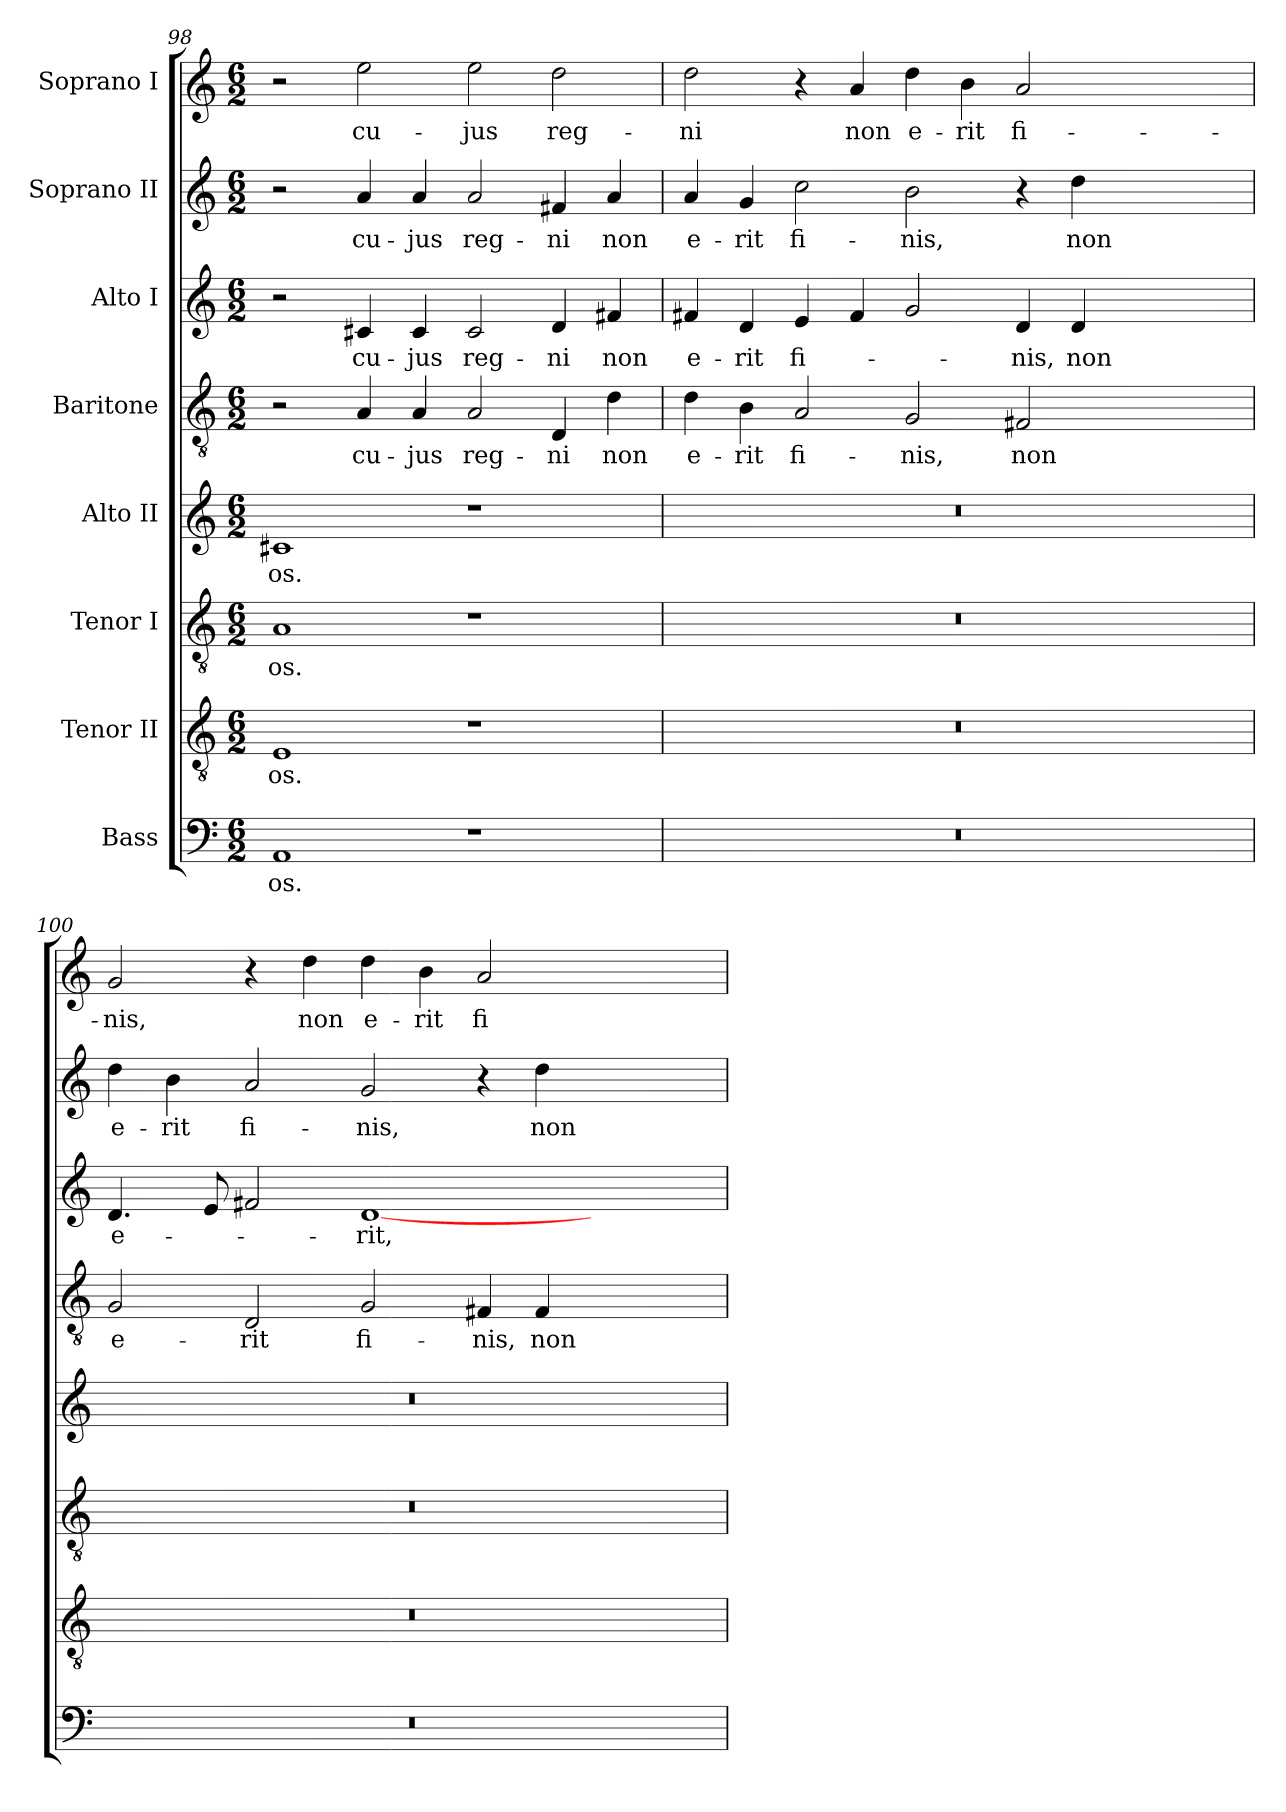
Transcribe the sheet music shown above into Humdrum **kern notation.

**kern	**text	**kern	**text	**kern	**text	**kern	**text	**kern	**text	**kern	**text	**kern	**text	**kern	**text
*part8	*part8	*part7	*part7	*part6	*part6	*part5	*part5	*part4	*part4	*part3	*part3	*part2	*part2	*part1	*part1
*staff8	*staff8	*staff7	*staff7	*staff6	*staff6	*staff5	*staff5	*staff4	*staff4	*staff3	*staff3	*staff2	*staff2	*staff1	*staff1
*I"Bass	*	*I"Tenor II	*	*I"Tenor I	*	*I"Alto II	*	*I"Baritone	*	*I"Alto I	*	*I"Soprano II	*	*I"Soprano I	*
*clefF4	*	*clefGv2	*	*clefGv2	*	*clefG2	*	*clefGv2	*	*clefG2	*	*clefG2	*	*clefG2	*
*ITrd7c12	*	*ITrd7c12	*	*ITrd7c12	*	*	*	*ITrd7c12	*	*	*	*	*	*	*
*k[]	*	*k[]	*	*k[]	*	*k[]	*	*k[]	*	*k[]	*	*k[]	*	*k[]	*
*C:	*	*C:	*	*C:	*	*C:	*	*C:	*	*C:	*	*C:	*	*C:	*
*M6/2	*	*M6/2	*	*M6/2	*	*M6/2	*	*M6/2	*	*M6/2	*	*M6/2	*	*M6/2	*
=98	=98	=98	=98	=98	=98	=98	=98	=98	=98	=98	=98	=98	=98	=98	=98
!	!LO:LY:b:color=#000000	!	!	!	!	!	!	!	!	!	!	!	!	!	!
!	!	!	!LO:LY:b:color=#000000	!	!	!	!	!	!	!	!	!	!	!	!
!	!	!	!	!	!LO:LY:b:color=#000000	!	!	!	!	!	!	!	!	!	!
!	!	!	!	!	!	!	!LO:LY:b:color=#000000	!	!	!	!	!	!	!	!
1AAAi	-os.	1EEi	-os.	1AAi	-os.	1c#Xi	-os.	2r	.	2r	.	2r	.	2r	.
!	!	!	!	!	!	!	!	!	!LO:LY:b:color=#000000	!	!	!	!	!	!
!	!	!	!	!	!	!	!	!	!	!	!LO:LY:b:color=#000000	!	!	!	!
!	!	!	!	!	!	!	!	!	!	!	!	!	!LO:LY:b:color=#000000	!	!
!	!	!	!	!	!	!	!	!	!	!	!	!	!	!	!LO:LY:b:color=#000000
.	.	.	.	.	.	.	.	4AAi/	cu-	4c#Xi/	cu-	4ai/	cu-	2eei\	cu-
!	!	!	!	!	!	!	!	!	!LO:LY:b:color=#000000	!	!	!	!	!	!
!	!	!	!	!	!	!	!	!	!	!	!LO:LY:b:color=#000000	!	!	!	!
!	!	!	!	!	!	!	!	!	!	!	!	!	!LO:LY:b:color=#000000	!	!
.	.	.	.	.	.	.	.	4AAi/	-jus	4c#i/	-jus	4ai/	-jus	.	.
!	!	!	!	!	!	!	!	!	!LO:LY:b:color=#000000	!	!	!	!	!	!
!	!	!	!	!	!	!	!	!	!	!	!LO:LY:b:color=#000000	!	!	!	!
!	!	!	!	!	!	!	!	!	!	!	!	!	!LO:LY:b:color=#000000	!	!
!	!	!	!	!	!	!	!	!	!	!	!	!	!	!	!LO:LY:b:color=#000000
1r	.	1r	.	1r	.	1r	.	2AAi/	reg-	2c#i/	reg-	2ai/	reg-	2eei\	-jus
!	!	!	!	!	!	!	!	!	!LO:LY:b:color=#000000	!	!	!	!	!	!
!	!	!	!	!	!	!	!	!	!	!	!LO:LY:b:color=#000000	!	!	!	!
!	!	!	!	!	!	!	!	!	!	!	!	!	!LO:LY:b:color=#000000	!	!
!	!	!	!	!	!	!	!	!	!	!	!	!	!	!	!LO:LY:b:color=#000000
.	.	.	.	.	.	.	.	4DDi/	-ni	4di/	-ni	4f#Xi/	-ni	2ddi\	reg-
!	!	!	!	!	!	!	!	!	!LO:LY:b:color=#000000	!	!	!	!	!	!
!	!	!	!	!	!	!	!	!	!	!	!LO:LY:b:color=#000000	!	!	!	!
!	!	!	!	!	!	!	!	!	!	!	!	!	!LO:LY:b:color=#000000	!	!
.	.	.	.	.	.	.	.	4Di\	non	4f#Xi/	non	4ai/	non	.	.
=99	=99	=99	=99	=99	=99	=99	=99	=99	=99	=99	=99	=99	=99	=99	=99
!LO:N:vis=1	!	!LO:N:vis=1	!	!LO:N:vis=1	!	!LO:N:vis=1	!	!	!	!	!	!	!	!	!
!	!	!	!	!	!	!	!	!	!LO:LY:b:color=#000000	!	!	!	!	!	!
!	!	!	!	!	!	!	!	!	!	!	!LO:LY:b:color=#000000	!	!	!	!
!	!	!	!	!	!	!	!	!	!	!	!	!	!LO:LY:b:color=#000000	!	!
!	!	!	!	!	!	!	!	!	!	!	!	!	!	!	!LO:LY:b:color=#000000
0.r	.	0.r	.	0.r	.	0.r	.	4Di\	e-	4f#Xi/	e-	4ai/	e-	2ddi\	-ni
!	!	!	!	!	!	!	!	!	!LO:LY:b:color=#000000	!	!	!	!	!	!
!	!	!	!	!	!	!	!	!	!	!	!LO:LY:b:color=#000000	!	!	!	!
!	!	!	!	!	!	!	!	!	!	!	!	!	!LO:LY:b:color=#000000	!	!
.	.	.	.	.	.	.	.	4BBi\	-rit	4di/	-rit	4gi/	-rit	.	.
!	!	!	!	!	!	!	!	!	!LO:LY:b:color=#000000	!	!	!	!	!	!
!	!	!	!	!	!	!	!	!	!	!	!LO:LY:b:color=#000000	!	!	!	!
!	!	!	!	!	!	!	!	!	!	!	!	!	!LO:LY:b:color=#000000	!	!
.	.	.	.	.	.	.	.	2AAi/	fi-	4ei/	fi-	2cci\	fi-	4r	.
!	!	!	!	!	!	!	!	!	!	!	!	!	!	!	!LO:LY:b:color=#000000
.	.	.	.	.	.	.	.	.	.	4f#i/	.	.	.	4ai/	non
!	!	!	!	!	!	!	!	!	!LO:LY:b:color=#000000	!	!	!	!	!	!
!	!	!	!	!	!	!	!	!	!	!	!	!	!LO:LY:b:color=#000000	!	!
!	!	!	!	!	!	!	!	!	!	!	!	!	!	!	!LO:LY:b:color=#000000
.	.	.	.	.	.	.	.	2GGi/	-nis,	2gi/	.	2bi\	-nis,	4ddi\	e-
!	!	!	!	!	!	!	!	!	!	!	!	!	!	!	!LO:LY:b:color=#000000
.	.	.	.	.	.	.	.	.	.	.	.	.	.	4bi\	-rit
!	!	!	!	!	!	!	!	!	!LO:LY:b:color=#000000	!	!	!	!	!	!
!	!	!	!	!	!	!	!	!	!	!	!LO:LY:b:color=#000000	!	!	!	!
!	!	!	!	!	!	!	!	!	!	!	!	!	!	!	!LO:LY:b:color=#000000
.	.	.	.	.	.	.	.	2FF#Xi/	non	4di/	-nis,	4r	.	2ai/	fi-
!	!	!	!	!	!	!	!	!	!	!	!LO:LY:b:color=#000000	!	!	!	!
!	!	!	!	!	!	!	!	!	!	!	!	!	!LO:LY:b:color=#000000	!	!
.	.	.	.	.	.	.	.	.	.	4di/	non	4ddi\	non	.	.
.	.	.	.	.	.	.	.	1ryy	.	1ryy	.	1ryy	.	1ryy	.
!!LO:LB:g=z
=100	=100	=100	=100	=100	=100	=100	=100	=100	=100	=100	=100	=100	=100	=100	=100
!LO:N:vis=1	!	!LO:N:vis=1	!	!LO:N:vis=1	!	!LO:N:vis=1	!	!	!	!	!	!	!	!	!
!	!	!	!	!	!	!	!	!	!LO:LY:b:color=#000000	!	!	!	!	!	!
!	!	!	!	!	!	!	!	!	!	!	!LO:LY:b:color=#000000	!	!	!	!
!	!	!	!	!	!	!	!	!	!	!	!	!	!LO:LY:b:color=#000000	!	!
!	!	!	!	!	!	!	!	!	!	!	!	!	!	!	!LO:LY:b:color=#000000
0.r	.	0.r	.	0.r	.	0.r	.	2GGi/	e-	4.di/	e-	4ddi\	e-	2gi/	-nis,
!	!	!	!	!	!	!	!	!	!	!	!	!	!LO:LY:b:color=#000000	!	!
.	.	.	.	.	.	.	.	.	.	.	.	4bi\	-rit	.	.
.	.	.	.	.	.	.	.	.	.	8ei/	.	.	.	.	.
!	!	!	!	!	!	!	!	!	!LO:LY:b:color=#000000	!	!	!	!	!	!
!	!	!	!	!	!	!	!	!	!	!	!	!	!LO:LY:b:color=#000000	!	!
.	.	.	.	.	.	.	.	2DDi/	-rit	2f#Xi/	.	2ai/	fi-	4r	.
!	!	!	!	!	!	!	!	!	!	!	!	!	!	!	!LO:LY:b:color=#000000
.	.	.	.	.	.	.	.	.	.	.	.	.	.	4ddi\	non
!	!	!	!	!	!	!	!	!	!LO:LY:b:color=#000000	!	!	!	!	!	!
!	!	!	!	!	!	!	!	!	!	!	!LO:LY:b:color=#000000	!	!	!	!
!	!	!	!	!	!	!	!	!	!	!	!	!	!LO:LY:b:color=#000000	!	!
!	!	!	!	!	!	!	!	!	!	!	!	!	!	!	!LO:LY:b:color=#000000
.	.	.	.	.	.	.	.	2GGi/	fi-	[<1di	-rit,	2gi/	-nis,	4ddi\	e-
!	!	!	!	!	!	!	!	!	!	!	!	!	!	!	!LO:LY:b:color=#000000
.	.	.	.	.	.	.	.	.	.	.	.	.	.	4bi\	-rit
!	!	!	!	!	!	!	!	!	!LO:LY:b:color=#000000	!	!	!	!	!	!
!	!	!	!	!	!	!	!	!	!	!	!	!	!	!	!LO:LY:b:color=#000000
.	.	.	.	.	.	.	.	4FF#Xi/	-nis,	.	.	4r	.	2ai/	fi-
!	!	!	!	!	!	!	!	!	!LO:LY:b:color=#000000	!	!	!	!	!	!
!	!	!	!	!	!	!	!	!	!	!	!	!	!LO:LY:b:color=#000000	!	!
.	.	.	.	.	.	.	.	4FF#i/	non	.	.	4ddi\	non	.	.
.	.	.	.	.	.	.	.	1ryy	.	1ryy	.	1ryy	.	1ryy	.
=	=	=	=	=	=	=	=	=	=	=	=	=	=	=	=
*-	*-	*-	*-	*-	*-	*-	*-	*-	*-	*-	*-	*-	*-	*-	*-
